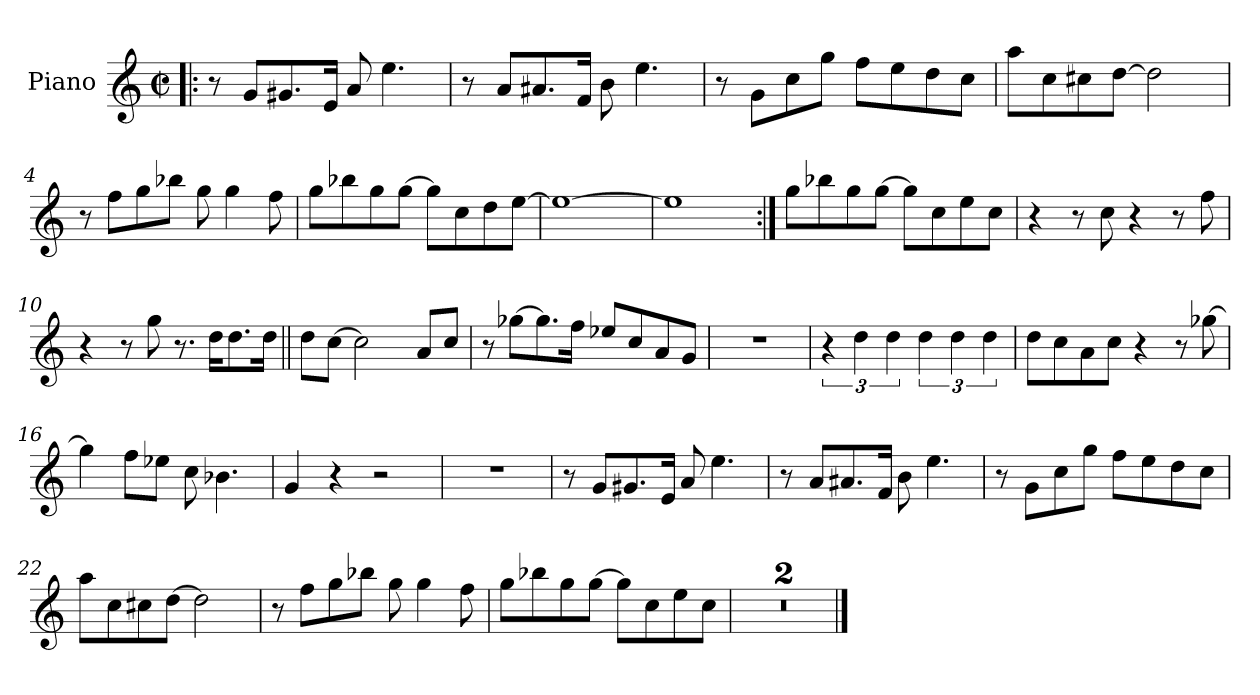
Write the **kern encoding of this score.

**kern
*part1
*staff1
*I"Piano
*I'Pno
*clefG2
*M2/2
*met(c|)
=!|:
8r
8g/L
8.g#X/
16e/Jk
8a/
4.ee\
=1
8r
8a/L
8.a#X/
16f/Jk
8b\
4.ee\
=2
8r
8g\L
8cc\
8gg\J
8ff\L
8ee\
8dd\
8cc\J
=3
8aa\L
8cc\
8cc#X\
[8dd\J
2dd\]
!!LO:LB:g=z
=4
8r
8ff\L
8gg\
8bb-X\J
8gg\
4gg\
8ff\
=5
8gg\L
8bb-X\
8gg\
[8gg\J
8gg\L]
8cc\
8dd\
[8ee\J
=6
1ee_
=7
1ee]
=8:|!
8gg\L
8bb-X\
8gg\
[8gg\J
8gg\L]
8cc\
8ee\
8cc\J
!!LO:LB:g=z
=9
4r
8r
8cc\
4r
8r
8ff\
=10
4r
8r
8gg\
8.r
16dd\KL
8.dd\
16dd\Jk
=11||
8dd\L
[8cc\J
2cc\]
8a/L
8cc/J
=12
8r
[8gg-X\L
8.gg-\]
16ff\Jk
8ee-X/L
8cc/
8a/
8g/J
=13
1r
!!LO:LB:g=z
=14
6r
6dd\
6dd\
6dd\
6dd\
6dd\
=15
8dd\L
8cc\
8a\
8cc\J
4r
8r
[8gg-X\
=16
4gg-\]
8ff\L
8ee-X\J
8cc\
4.b-X\
=17
4g/
4r
2r
=18
1r
!!LO:LB:g=z
=19
8r
8g/L
8.g#X/
16e/Jk
8a/
4.ee\
=20
8r
8a/L
8.a#X/
16f/Jk
8b\
4.ee\
=21
8r
8g\L
8cc\
8gg\J
8ff\L
8ee\
8dd\
8cc\J
=22
8aa\L
8cc\
8cc#X\
[8dd\J
2dd\]
!!LO:LB:g=z
=23
8r
8ff\L
8gg\
8bb-X\J
8gg\
4gg\
8ff\
=24
8gg\L
8bb-X\
8gg\
[8gg\J
8gg\L]
8cc\
8ee\
8cc\J
=25
1r
=26
1r
==
*-
